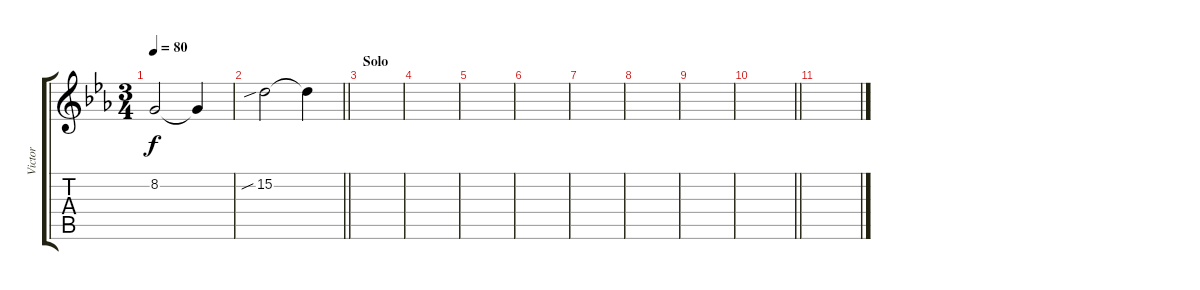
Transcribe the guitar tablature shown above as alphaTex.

\track ("Victor" "Victor") {instrument lead6voice}
\staff {score tabs}
\tuning (E4 B3 G3 D3 A2 E2) {hide}
\ts (3 4)
\tempo 80
\clef g2
\ks eb
8.2.2{dy f} 8.2{t}.4 |
\barLineRight lightlight
15.2{sib}.2 15.2{t}.4 |
\section ("" "Solo")
|
|
|
|
|
|
|
\barLineRight lightlight
|
\section ("" "")
